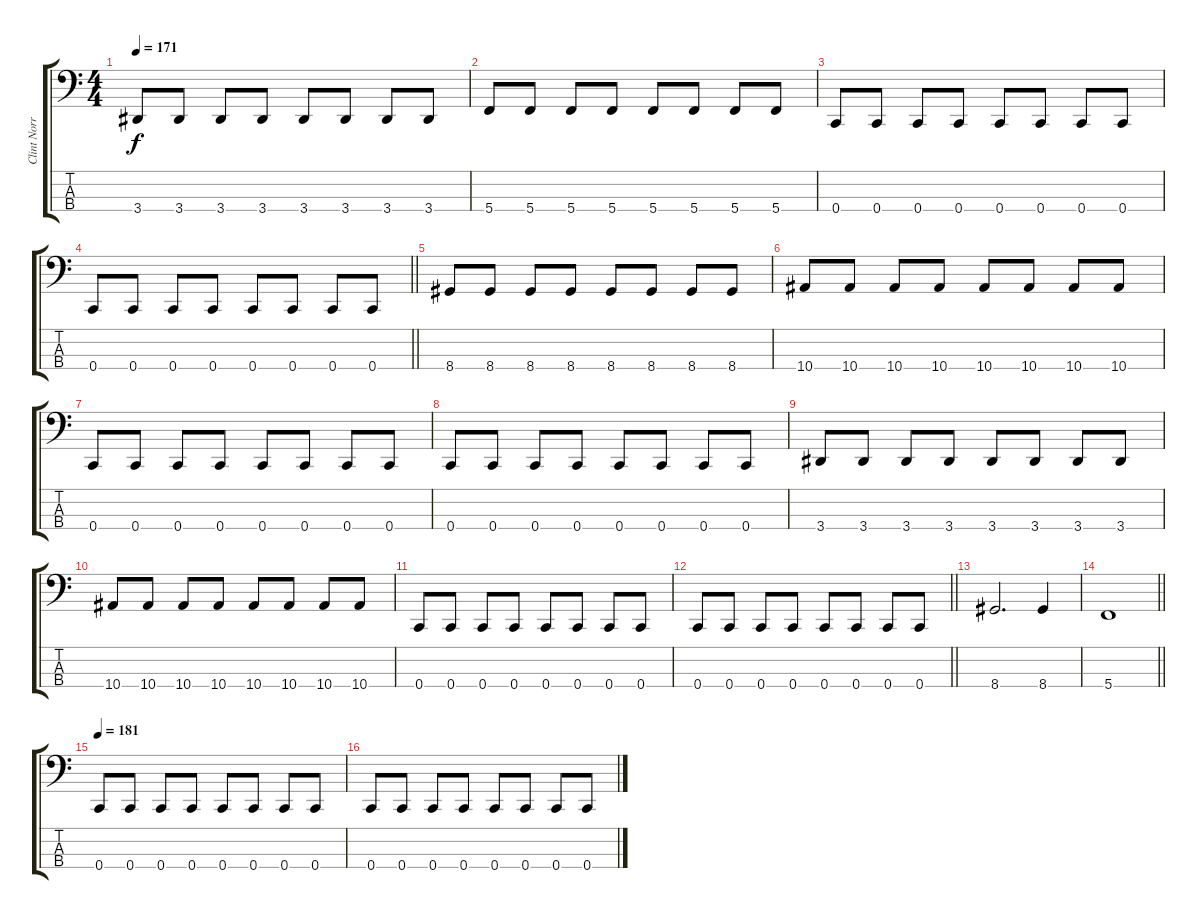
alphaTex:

\track ("Clint Norris" "Clint Norr") {instrument electricbasspick}
\staff {score tabs}
\tuning (F2 C2 G1 C1) {hide}
\ts (4 4)
\tempo 171
\clef f4
\ks c
3.4.8{dy f} 3.4.8 3.4.8 3.4.8 3.4.8 3.4.8 3.4.8 3.4.8 |
5.4.8 5.4.8 5.4.8 5.4.8 5.4.8 5.4.8 5.4.8 5.4.8 |
0.4.8 0.4.8 0.4.8 0.4.8 0.4.8 0.4.8 0.4.8 0.4.8 |
\barLineRight lightlight
0.4.8 0.4.8 0.4.8 0.4.8 0.4.8 0.4.8 0.4.8 0.4.8 |
\section ("" "")
8.4.8 8.4.8 8.4.8 8.4.8 8.4.8 8.4.8 8.4.8 8.4.8 |
10.4.8 10.4.8 10.4.8 10.4.8 10.4.8 10.4.8 10.4.8 10.4.8 |
0.4.8 0.4.8 0.4.8 0.4.8 0.4.8 0.4.8 0.4.8 0.4.8 |
0.4.8 0.4.8 0.4.8 0.4.8 0.4.8 0.4.8 0.4.8 0.4.8 |
3.4.8 3.4.8 3.4.8 3.4.8 3.4.8 3.4.8 3.4.8 3.4.8 |
10.4.8 10.4.8 10.4.8 10.4.8 10.4.8 10.4.8 10.4.8 10.4.8 |
0.4.8 0.4.8 0.4.8 0.4.8 0.4.8 0.4.8 0.4.8 0.4.8 |
\barLineRight lightlight
0.4.8 0.4.8 0.4.8 0.4.8 0.4.8 0.4.8 0.4.8 0.4.8 |
\section ("" "")
8.4.2{d} 8.4.4 |
\barLineRight lightlight
5.4.1 |
\section ("" "")
\tempo 181
0.4.8 0.4.8 0.4.8 0.4.8 0.4.8 0.4.8 0.4.8 0.4.8 |
0.4.8 0.4.8 0.4.8 0.4.8 0.4.8 0.4.8 0.4.8 0.4.8
